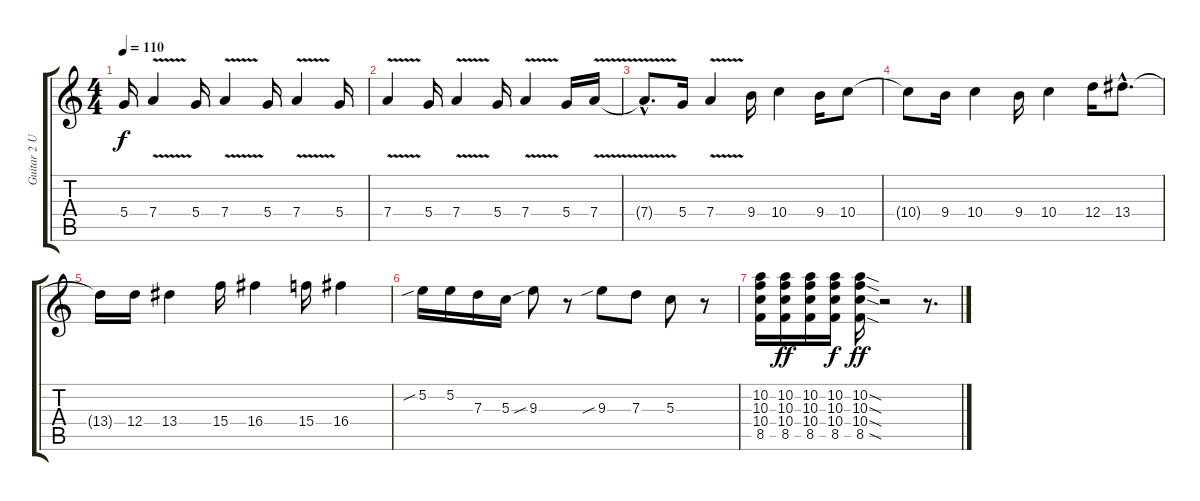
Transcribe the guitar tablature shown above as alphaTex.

\track ("Guitar 2 Unfinished" "Guitar 2 U") {instrument overdrivenguitar}
\staff {score tabs}
\tuning (E4 B3 G3 D3 A2 E2) {hide}
\ts (4 4)
\tempo 110
\clef g2
\ks c
5.4.16{dy f instrument overdrivenguitar} 7.4{v}.4 5.4.16 7.4{v}.4 5.4.16 7.4{v}.4 5.4.16 |
7.4{v}.4 5.4.16 7.4{v}.4 5.4.16 7.4{v}.4 5.4.16 7.4{v}.16 |
7.4{hac t}.8{d} 5.4.16 7.4{v}.4 9.4.16 10.4.4 9.4.16 10.4.8 |
10.4{t}.8 9.4.16 10.4.4 9.4.16 10.4.4 12.4.16 13.4{hac}.8{d} |
13.4{t}.16 12.4.16 13.4.4 15.4.16 16.4.4 15.4.16 16.4.4 |
5.2{sib}.16 5.2.16 7.3.16 5.3.16 9.3{sib}.8 r.8 9.3{sib}.8 7.3.8 5.3.8 r.8 |
(10.2 10.3 10.4 8.5).16 (10.2 10.3 10.4 8.5).16{dy ff} (10.2 10.3 10.4 8.5).16 (10.2 10.3 10.4 8.5).16{dy f} (10.2{sod} 10.3{sod} 10.4{sod} 8.5{sod}).16{dy ff} r.2 r.8{d}
